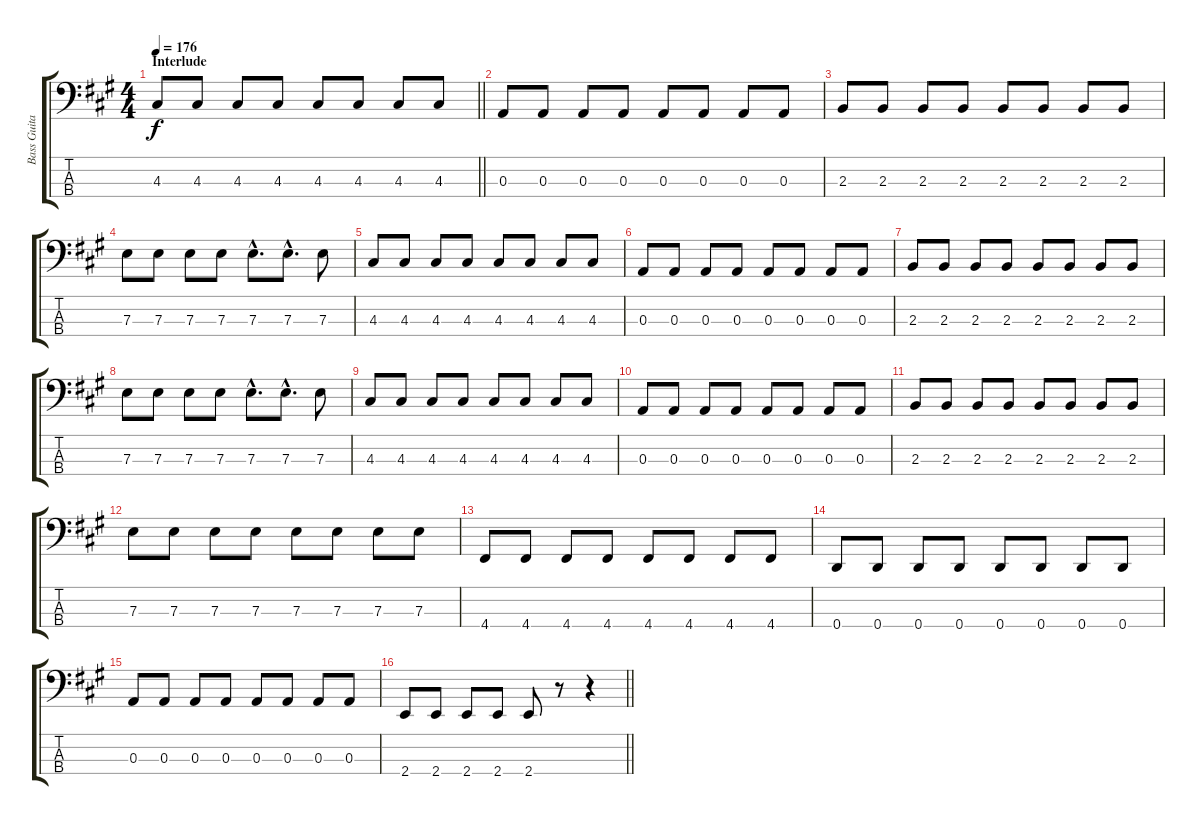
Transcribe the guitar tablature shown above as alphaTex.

\track ("Bass Guitar" "Bass Guita") {instrument electricbasspick}
\staff {score tabs}
\tuning (G2 D2 A1 D1) {hide}
\ts (4 4)
\section ("" "Interlude")
\tempo 176
\clef f4
\barLineRight lightlight
\ks a
4.3.8{dy f} 4.3.8 4.3.8 4.3.8 4.3.8 4.3.8 4.3.8 4.3.8 |
0.3.8 0.3.8 0.3.8 0.3.8 0.3.8 0.3.8 0.3.8 0.3.8 |
2.3.8 2.3.8 2.3.8 2.3.8 2.3.8 2.3.8 2.3.8 2.3.8 |
7.3.8 7.3.8 7.3.8 7.3.8 7.3{hac}.8{d} 7.3{hac}.8{d} 7.3.8 |
4.3.8 4.3.8 4.3.8 4.3.8 4.3.8 4.3.8 4.3.8 4.3.8 |
0.3.8 0.3.8 0.3.8 0.3.8 0.3.8 0.3.8 0.3.8 0.3.8 |
2.3.8 2.3.8 2.3.8 2.3.8 2.3.8 2.3.8 2.3.8 2.3.8 |
7.3.8 7.3.8 7.3.8 7.3.8 7.3{hac}.8{d} 7.3{hac}.8{d} 7.3.8 |
4.3.8 4.3.8 4.3.8 4.3.8 4.3.8 4.3.8 4.3.8 4.3.8 |
0.3.8 0.3.8 0.3.8 0.3.8 0.3.8 0.3.8 0.3.8 0.3.8 |
2.3.8 2.3.8 2.3.8 2.3.8 2.3.8 2.3.8 2.3.8 2.3.8 |
7.3.8 7.3.8 7.3.8 7.3.8 7.3.8 7.3.8 7.3.8 7.3.8 |
4.4.8 4.4.8 4.4.8 4.4.8 4.4.8 4.4.8 4.4.8 4.4.8 |
0.4.8 0.4.8 0.4.8 0.4.8 0.4.8 0.4.8 0.4.8 0.4.8 |
0.3.8 0.3.8 0.3.8 0.3.8 0.3.8 0.3.8 0.3.8 0.3.8 |
\barLineRight lightlight
2.4.8 2.4.8 2.4.8 2.4.8 2.4.8 r.8 r.4
